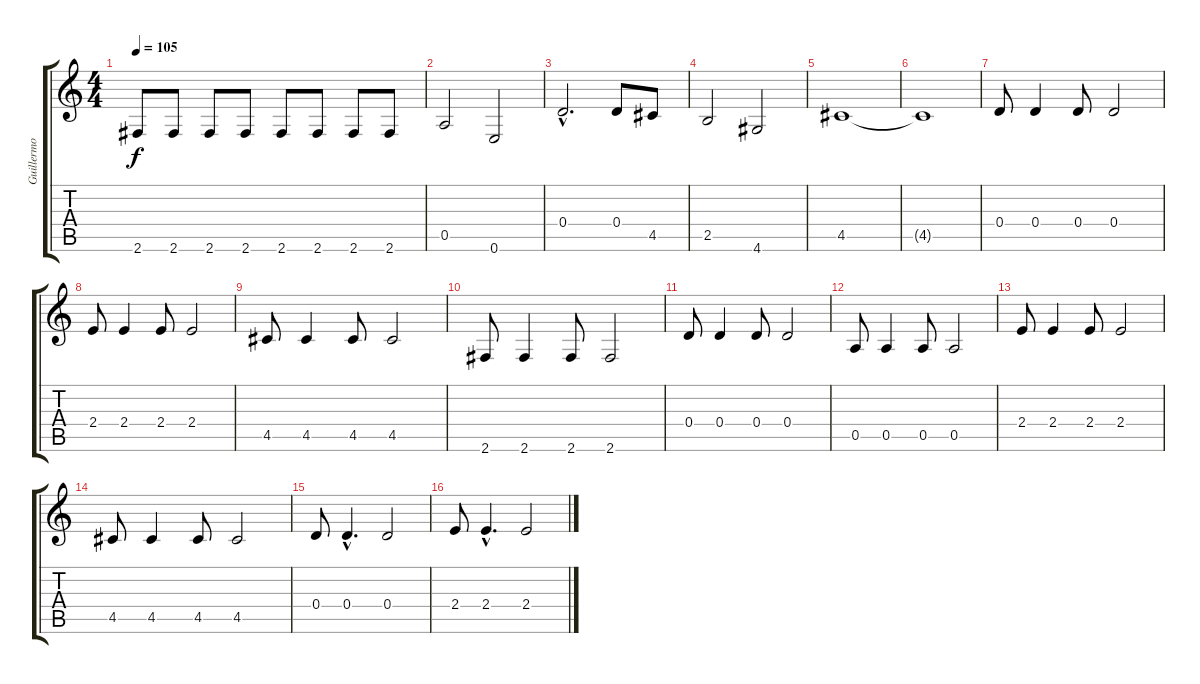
\track ("Guillermo Sanchez" "Guillermo ") {instrument electricbassfinger}
\staff {score tabs}
\tuning (E4 B3 G3 D3 A2 E2) {hide}
\ts (4 4)
\tempo 105
\clef g2
\ks c
2.6.8{dy f} 2.6.8 2.6.8 2.6.8 2.6.8 2.6.8 2.6.8 2.6.8 |
0.5.2 0.6.2 |
0.4{hac}.2{d} 0.4.8 4.5.8 |
2.5.2 4.6.2 |
4.5.1 |
4.5{t}.1 |
0.4.8 0.4.4 0.4.8 0.4.2 |
2.4.8 2.4.4 2.4.8 2.4.2 |
4.5.8 4.5.4 4.5.8 4.5.2 |
2.6.8 2.6.4 2.6.8 2.6.2 |
0.4.8 0.4.4 0.4.8 0.4.2 |
0.5.8 0.5.4 0.5.8 0.5.2 |
2.4.8 2.4.4 2.4.8 2.4.2 |
4.5.8 4.5.4 4.5.8 4.5.2 |
0.4.8 0.4{hac}.4{d} 0.4.2 |
2.4.8 2.4{hac}.4{d} 2.4.2
